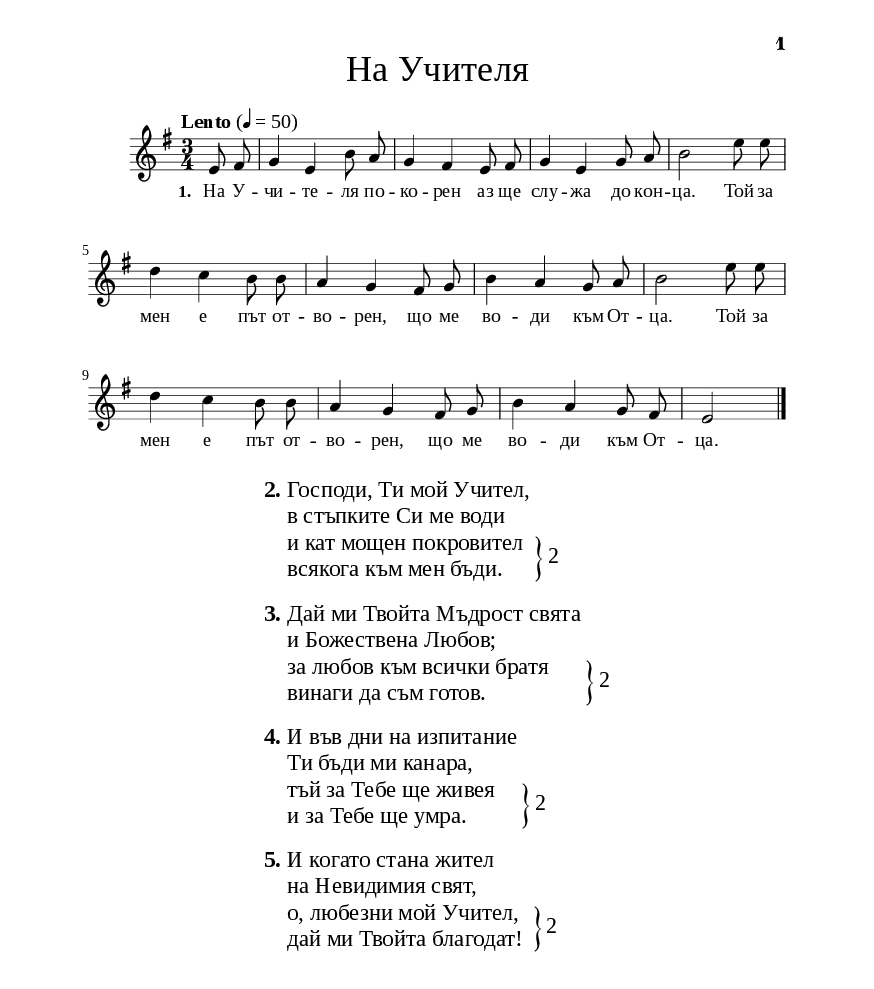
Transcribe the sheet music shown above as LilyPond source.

\version "2.24.4"

% include paper part and global functions
\include "include/globals.ily"

"rightBraces037" = \markup {
  \column {
    % repeat braces
    \translate #'(0 . -8 )
    \right-brace #22
  }
  \column {
    % repeat numbers
    \translate #'(0 . -8.5 )
    2
  }
}



\bookpart {
  \label #'ref037
  \tocItem \markup "На Учителя"
  \include "include/bookpart-paper.ily"
  \score {
    \include "include/score-layout.ily"

    \new Voice \absolute {
      \clef treble
      \key e \minor
      \time 3/4
      \tempoFunc "Lento" 4 "50"
      \autoBeamOff
      \partial 4
      \autoBeamOff
      e'8 fis'8 | g'4 e'4 b'8 a'8 | g'4 fis'4 e'8 fis'8 | g'4 e'4 g'8 a'8 |  b'2 e''8  e''8 \break
      d''4 c''4 b'8 b'8 | a'4 g'4 fis'8 g'8 | b'4 a'4 g'8 a'8 | b'2 e''8 e''8 \break
      | d''4 c''4 b'8 b'8 | a'4 g'4 fis'8 g'8 | b'4 a'4 g'8 fis'8 | e'2 \bar "|."\break
    }

    \addlyrics {
      \set stanza = "1. " На У --  чи -- те -- ля по -- ко -- рен аз ще слу -- жа
      до кон -- ца. Той за мен е път от -- во --
      рен, що ме во -- ди към От -- ца. Той за мен
      е път от -- во -- рен, що ме во -- ди към От -- ца.
    }

    \header {
      title = \titleFunc #'ref_desc_2 "На Учителя" "Na Učitelja"
    }

    \midi{}

  } % score


  \markup \abs-fontsize #11 \override #`(baseline-skip . ,bgCoupletBaselineSkip) {
    \fill-line {
      \column {
        \line {
          \bold "2."
          \column {
            "Господи, Ти мой Учител,"
            "в стъпките Си ме води"
            "и кат мощен покровител"
            "всякога към мен бъди. "
          }\"rightBraces037"
        }
        \vspace #1
        \line {
          \bold "3."
          \column {
            "Дай ми Твойта Мъдрост свята"
            "и Божествена Любов;"
            "за любов към всички братя"
            "винаги да съм готов."
          }\"rightBraces037"
        }
        \vspace #1
        \line {
          \bold "4."
          \column {
            "И във дни на изпитание"
            "Ти бъди ми канара,"
            "тъй за Тебе ще живея "
            "и за Тебе ще умра."
          }\"rightBraces037"
        }
        \vspace #1

        \line {
          \bold "5."
          \column {
            "И когато стана жител "
            "на Невидимия свят, "
            "о, любезни мой Учител,"
            "дай ми Твойта благодат! "
          }\"rightBraces037"
        }
      }
    }
  }

} % bookpart
